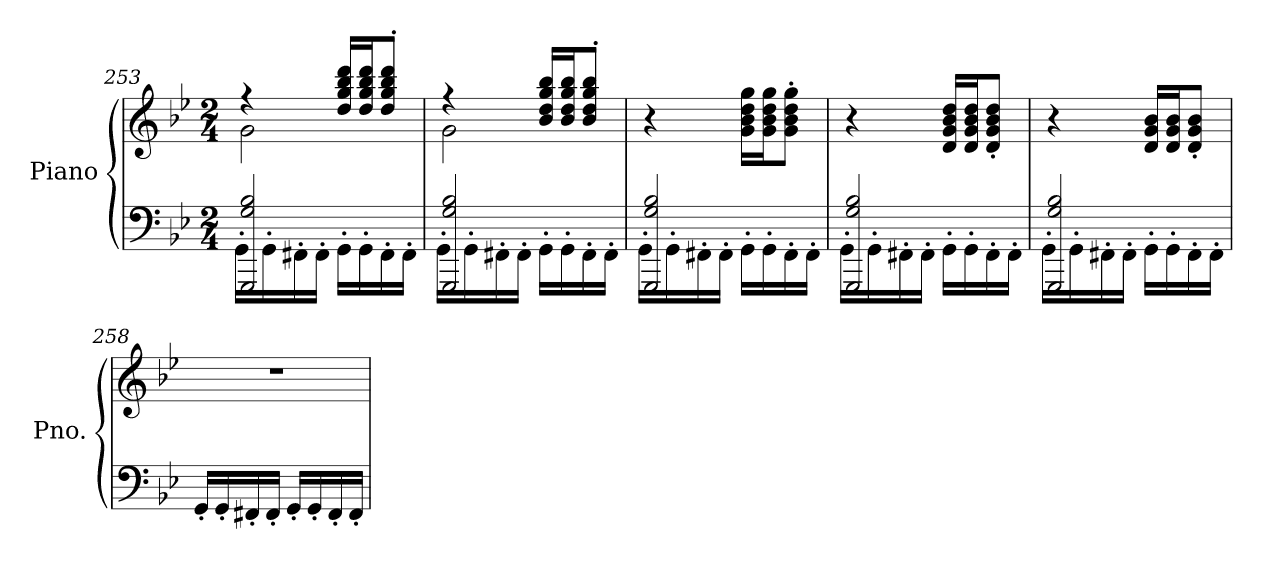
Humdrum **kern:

**kern	**kern
*part1	*part1
*staff2	*staff1
*I"Piano	*
*I'Pno.	*
!!LO:LB:g=z
*clefF4	*clefG2
*k[b-e-]	*k[b-e-]
*M2/4	*M2/4
=253	=253
*^	*^
*	*^	*	*
4ryy	2GGG/ 2G/ 2B-/	16GG'\LL	4r	2g\
.	.	16GG'\	.	.
.	.	16FF#X'\	.	.
.	.	16FF#'\JJ	.	.
4ryy	.	16GG'\LL	16dd/ 16gg/ 16bb-/ 16ddd/LL	.
.	.	16GG'\	16dd/ 16gg/ 16bb-/ 16ddd/J	.
.	.	16FF#'\	8dd/' 8gg/' 8bb-/' 8ddd/'J	.
.	.	16FF#'\JJ	.	.
=254	=254	=254	=254	=254
4ryy	2GGG/ 2G/ 2B-/	16GG'\LL	4r	2g\
.	.	16GG'\	.	.
.	.	16FF#X'\	.	.
.	.	16FF#'\JJ	.	.
4ryy	.	16GG'\LL	16b-/ 16dd/ 16gg/ 16bb-/LL	.
.	.	16GG'\	16b-/ 16dd/ 16gg/ 16bb-/J	.
.	.	16FF#'\	8b-/' 8dd/' 8gg/' 8bb-/'J	.
.	.	16FF#'\JJ	.	.
*	*	*	*v	*v
=255	=255	=255	=255
4ryy	2GGG/ 2G/ 2B-/	16GG'\LL	4r
.	.	16GG'\	.
.	.	16FF#X'\	.
.	.	16FF#'\JJ	.
4ryy	.	16GG'\LL	16g\ 16b-\ 16dd\ 16gg\LL
.	.	16GG'\	16g\ 16b-\ 16dd\ 16gg\J
.	.	16FF#'\	8g\' 8b-\' 8dd\' 8gg\'J
.	.	16FF#'\JJ	.
=256	=256	=256	=256
4ryy	2GGG/ 2G/ 2B-/	16GG'\LL	4r
.	.	16GG'\	.
.	.	16FF#X'\	.
.	.	16FF#'\JJ	.
4ryy	.	16GG'\LL	16d/ 16g/ 16b-/ 16dd/LL
.	.	16GG'\	16d/ 16g/ 16b-/ 16dd/J
.	.	16FF#'\	8d/' 8g/' 8b-/' 8dd/'J
.	.	16FF#'\JJ	.
!!LO:LB:g=z
=257	=257	=257	=257
4ryy	2GGG/ 2G/ 2B-/	16GG'\LL	4r
.	.	16GG'\	.
.	.	16FF#X'\	.
.	.	16FF#'\JJ	.
4ryy	.	16GG'\LL	16d/ 16g/ 16b-/LL
.	.	16GG'\	16d/ 16g/ 16b-/J
.	.	16FF#'\	8d/' 8g/' 8b-/'J
.	.	16FF#'\JJ	.
*	*v	*v	*
=258	=258	=258
4ryy	16GG'/LL	2r
.	16GG'/	.
.	16FF#X'/	.
.	16FF#'/JJ	.
4ryy	16GG'/LL	.
.	16GG'/	.
.	16FF#'/	.
.	16FF#'/JJ	.
*v	*v	*
=	=
*-	*-
